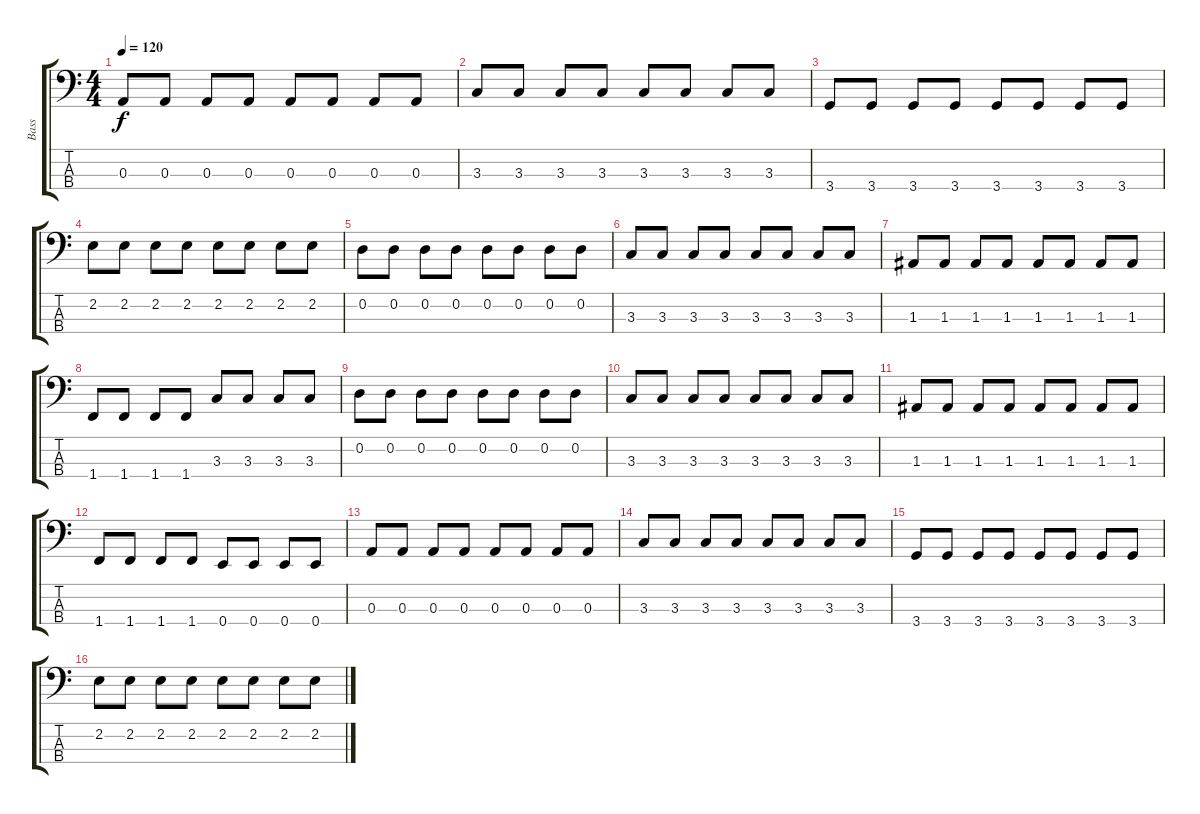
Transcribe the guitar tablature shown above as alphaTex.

\track ("Bass" "Bass") {instrument electricbasspick}
\staff {score tabs}
\tuning (G2 D2 A1 E1) {hide}
\ts (4 4)
\tempo 120
\clef f4
\ks c
0.3.8{dy f} 0.3.8 0.3.8 0.3.8 0.3.8 0.3.8 0.3.8 0.3.8 |
3.3.8 3.3.8 3.3.8 3.3.8 3.3.8 3.3.8 3.3.8 3.3.8 |
3.4.8 3.4.8 3.4.8 3.4.8 3.4.8 3.4.8 3.4.8 3.4.8 |
2.2.8 2.2.8 2.2.8 2.2.8 2.2.8 2.2.8 2.2.8 2.2.8 |
0.2.8 0.2.8 0.2.8 0.2.8 0.2.8 0.2.8 0.2.8 0.2.8 |
3.3.8 3.3.8 3.3.8 3.3.8 3.3.8 3.3.8 3.3.8 3.3.8 |
1.3.8 1.3.8 1.3.8 1.3.8 1.3.8 1.3.8 1.3.8 1.3.8 |
1.4.8 1.4.8 1.4.8 1.4.8 3.3.8 3.3.8 3.3.8 3.3.8 |
0.2.8 0.2.8 0.2.8 0.2.8 0.2.8 0.2.8 0.2.8 0.2.8 |
3.3.8 3.3.8 3.3.8 3.3.8 3.3.8 3.3.8 3.3.8 3.3.8 |
1.3.8 1.3.8 1.3.8 1.3.8 1.3.8 1.3.8 1.3.8 1.3.8 |
1.4.8 1.4.8 1.4.8 1.4.8 0.4.8 0.4.8 0.4.8 0.4.8 |
0.3.8 0.3.8 0.3.8 0.3.8 0.3.8 0.3.8 0.3.8 0.3.8 |
3.3.8 3.3.8 3.3.8 3.3.8 3.3.8 3.3.8 3.3.8 3.3.8 |
3.4.8 3.4.8 3.4.8 3.4.8 3.4.8 3.4.8 3.4.8 3.4.8 |
2.2.8 2.2.8 2.2.8 2.2.8 2.2.8 2.2.8 2.2.8 2.2.8
